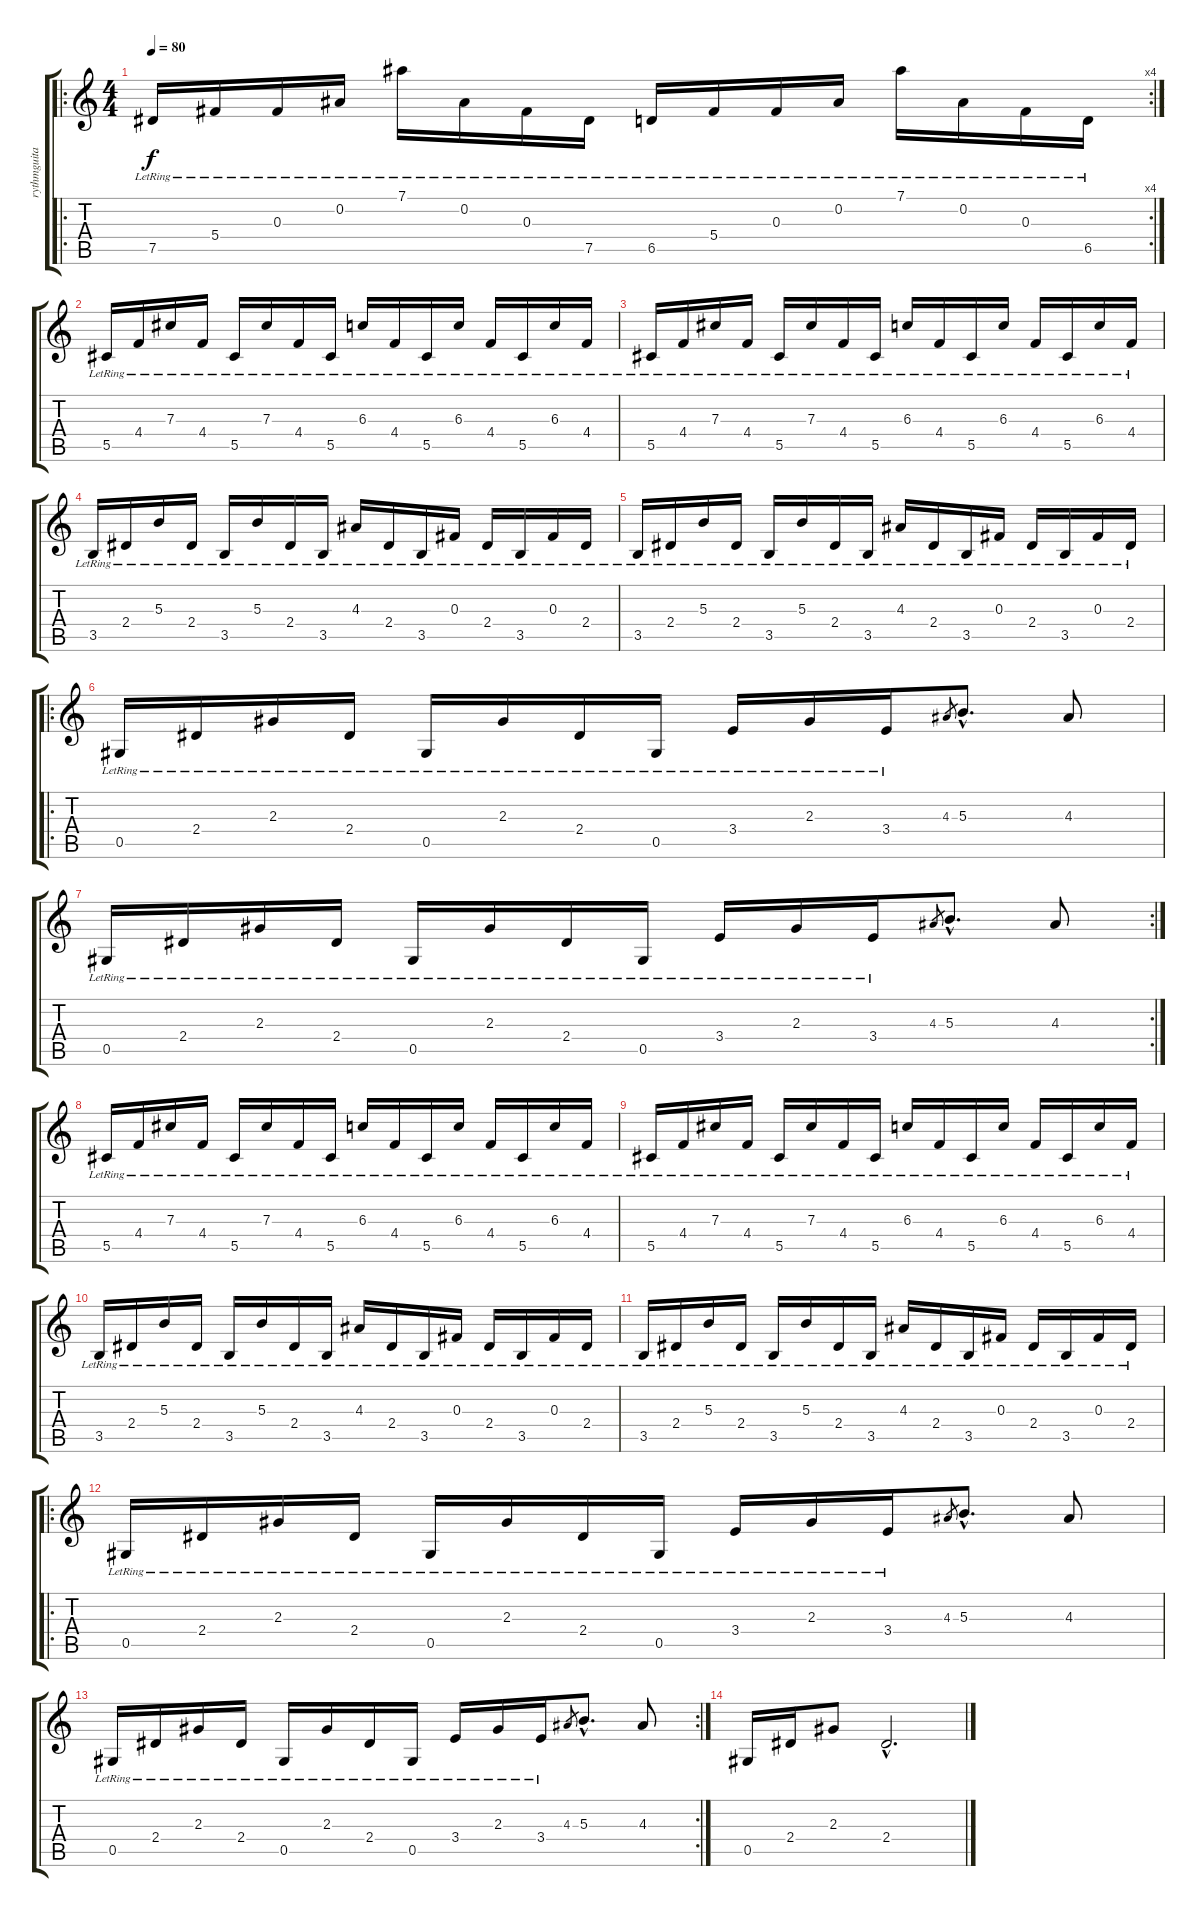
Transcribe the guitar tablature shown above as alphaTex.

\track ("rythmguitar" "rythmguita") {instrument acousticguitarnylon}
\staff {score tabs}
\tuning (Eb4 Bb3 Gb3 Db3 Ab2 Eb2) {hide}
\ro
\rc 4
\ts (4 4)
\tempo 80
\clef g2
\ks c
7.5{lr}.16{dy f instrument acousticguitarnylon} 5.4{lr}.16 0.3{lr}.16 0.2{lr}.16 7.1{lr}.16 0.2{lr}.16 0.3{lr}.16 7.5{lr}.16 6.5{lr}.16 5.4{lr}.16 0.3{lr}.16 0.2{lr}.16 7.1{lr}.16 0.2{lr}.16 0.3{lr}.16 6.5{lr}.16 |
5.5{lr}.16 4.4{lr}.16 7.3{lr}.16 4.4{lr}.16 5.5{lr}.16 7.3{lr}.16 4.4{lr}.16 5.5{lr}.16 6.3{lr}.16 4.4{lr}.16 5.5{lr}.16 6.3{lr}.16 4.4{lr}.16 5.5{lr}.16 6.3{lr}.16 4.4{lr}.16 |
5.5{lr}.16 4.4{lr}.16 7.3{lr}.16 4.4{lr}.16 5.5{lr}.16 7.3{lr}.16 4.4{lr}.16 5.5{lr}.16 6.3{lr}.16 4.4{lr}.16 5.5{lr}.16 6.3{lr}.16 4.4{lr}.16 5.5{lr}.16 6.3{lr}.16 4.4{lr}.16 |
3.5{lr}.16 2.4{lr}.16 5.3{lr}.16 2.4{lr}.16 3.5{lr}.16 5.3{lr}.16 2.4{lr}.16 3.5{lr}.16 4.3{lr}.16 2.4{lr}.16 3.5{lr}.16 0.3{lr}.16 2.4{lr}.16 3.5{lr}.16 0.3{lr}.16 2.4{lr}.16 |
3.5{lr}.16 2.4{lr}.16 5.3{lr}.16 2.4{lr}.16 3.5{lr}.16 5.3{lr}.16 2.4{lr}.16 3.5{lr}.16 4.3{lr}.16 2.4{lr}.16 3.5{lr}.16 0.3{lr}.16 2.4{lr}.16 3.5{lr}.16 0.3{lr}.16 2.4{lr}.16 |
\ro
0.5{lr}.16 2.4{lr}.16 2.3{lr}.16 2.4{lr}.16 0.5{lr}.16 2.3{lr}.16 2.4{lr}.16 0.5{lr}.16 3.4{lr}.16 2.3{lr}.16 3.4{lr}.16 4.3.8{gr} 5.3{hac}.8{d} 4.3.8 |
\rc 2
0.5{lr}.16 2.4{lr}.16 2.3{lr}.16 2.4{lr}.16 0.5{lr}.16 2.3{lr}.16 2.4{lr}.16 0.5{lr}.16 3.4{lr}.16 2.3{lr}.16 3.4{lr}.16 4.3.8{gr} 5.3{hac}.8{d} 4.3.8 |
5.5{lr}.16 4.4{lr}.16 7.3{lr}.16 4.4{lr}.16 5.5{lr}.16 7.3{lr}.16 4.4{lr}.16 5.5{lr}.16 6.3{lr}.16 4.4{lr}.16 5.5{lr}.16 6.3{lr}.16 4.4{lr}.16 5.5{lr}.16 6.3{lr}.16 4.4{lr}.16 |
5.5{lr}.16 4.4{lr}.16 7.3{lr}.16 4.4{lr}.16 5.5{lr}.16 7.3{lr}.16 4.4{lr}.16 5.5{lr}.16 6.3{lr}.16 4.4{lr}.16 5.5{lr}.16 6.3{lr}.16 4.4{lr}.16 5.5{lr}.16 6.3{lr}.16 4.4{lr}.16 |
3.5{lr}.16 2.4{lr}.16 5.3{lr}.16 2.4{lr}.16 3.5{lr}.16 5.3{lr}.16 2.4{lr}.16 3.5{lr}.16 4.3{lr}.16 2.4{lr}.16 3.5{lr}.16 0.3{lr}.16 2.4{lr}.16 3.5{lr}.16 0.3{lr}.16 2.4{lr}.16 |
3.5{lr}.16 2.4{lr}.16 5.3{lr}.16 2.4{lr}.16 3.5{lr}.16 5.3{lr}.16 2.4{lr}.16 3.5{lr}.16 4.3{lr}.16 2.4{lr}.16 3.5{lr}.16 0.3{lr}.16 2.4{lr}.16 3.5{lr}.16 0.3{lr}.16 2.4{lr}.16 |
\ro
0.5{lr}.16 2.4{lr}.16 2.3{lr}.16 2.4{lr}.16 0.5{lr}.16 2.3{lr}.16 2.4{lr}.16 0.5{lr}.16 3.4{lr}.16 2.3{lr}.16 3.4{lr}.16 4.3.8{gr} 5.3{hac}.8{d} 4.3.8 |
\rc 2
0.5{lr}.16 2.4{lr}.16 2.3{lr}.16 2.4{lr}.16 0.5{lr}.16 2.3{lr}.16 2.4{lr}.16 0.5{lr}.16 3.4{lr}.16 2.3{lr}.16 3.4{lr}.16 4.3.8{gr} 5.3{hac}.8{d} 4.3.8 |
0.5.16 2.4.16 2.3.8 2.4{hac}.2{d}
